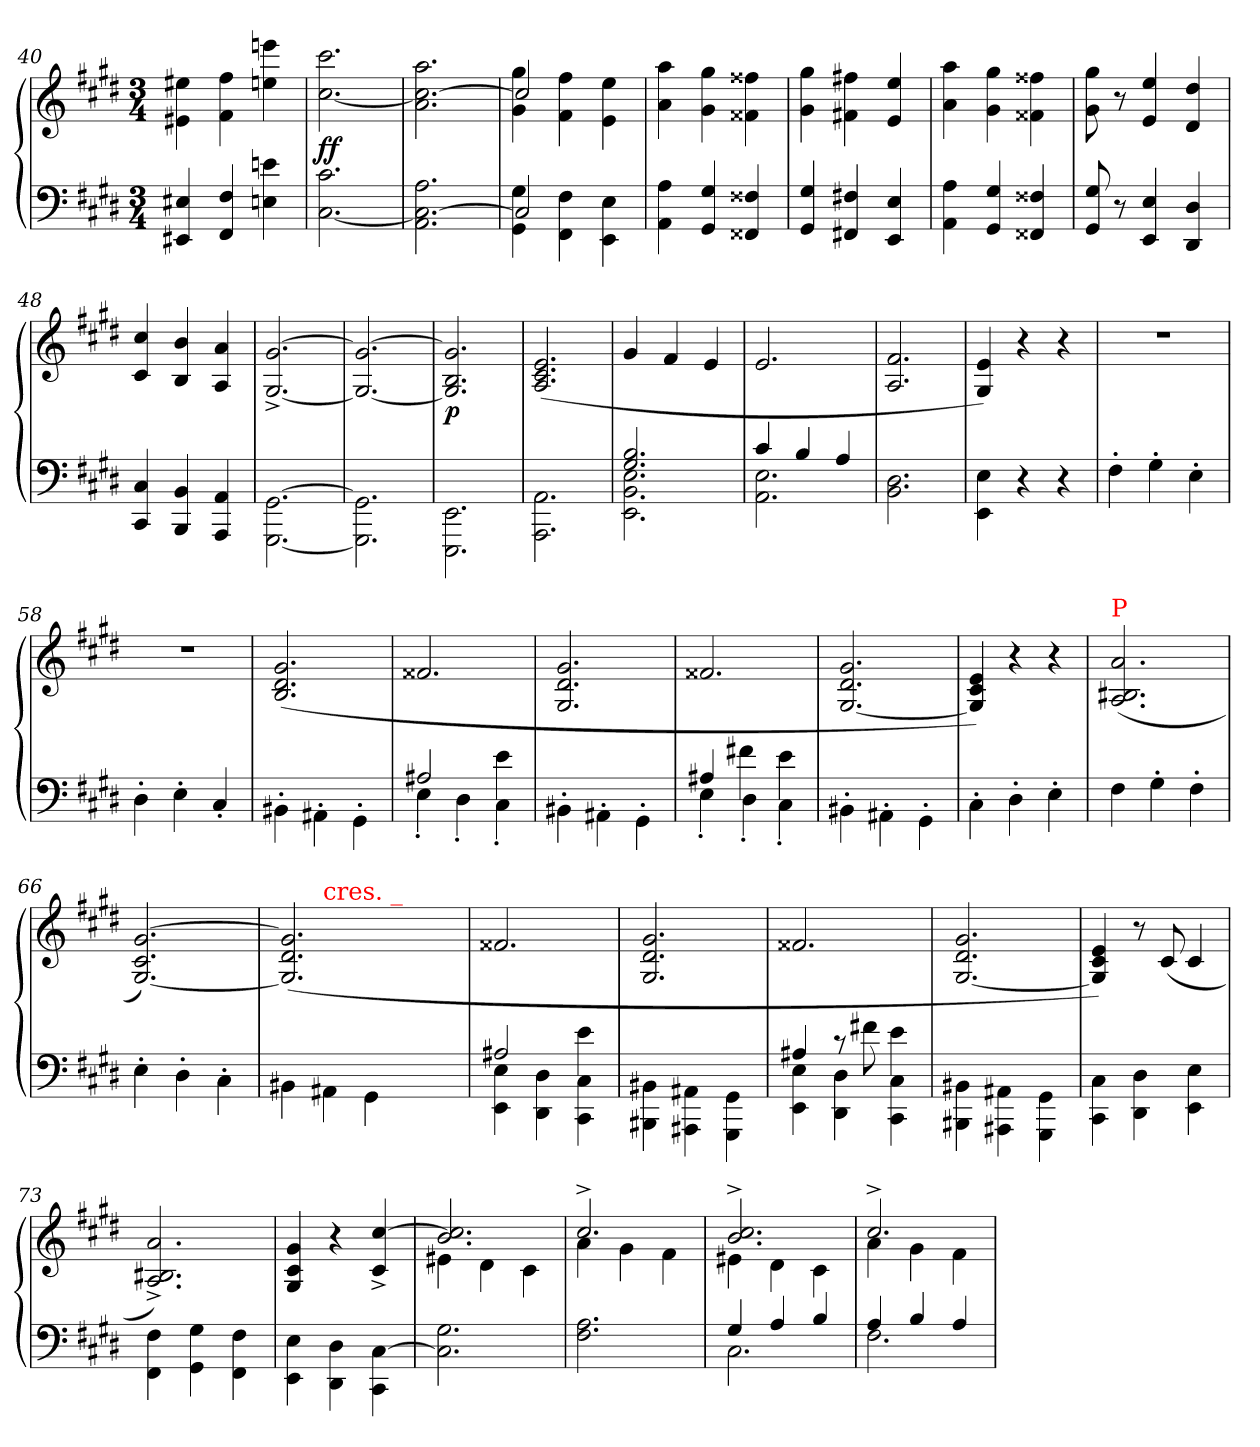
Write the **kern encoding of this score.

**kern	**kern	**dynam
*part1	*part1	*part1
*staff2	*staff1	*staff1/2
*clefF4	*clefG2	*
*k[f#c#g#d#]	*k[f#c#g#d#]	*
*c#:	*c#:	*
*M3/4	*M3/4	*
=40	=40	=40
4E#X 4EE#X	4ee#X\ 4e#X\	.
4F# 4FF#	4ff# 4f#	.
4en 4En	4eeen 4een	.
=41	=41	=41
2.c# [2.C#	2.ccc# [2.cc#	ff
=42	=42	=42
2.A\ 2.C#_\ 2.AA\	2.aa 2.cc#_ 2.a	.
=43	=43	=43
*^	*^	*
2C#]	4G# 4GG#	2cc#]	4gg# 4g#	.
.	4F# 4FF#	.	4ff# 4f#	.
4ryy	4E\ 4EE\	4ryy	4ee\ 4e\	.
*v	*v	*	*	*
*	*v	*v	*
=44	=44	=44
4A 4AA	4aa 4a	.
4G# 4GG#	4gg# 4g#	.
4F##X 4FF##X	4ff##X 4f##X	.
=45	=45	=45
4G# 4GG#	4gg# 4g#	.
4F#X 4FF#X	4ff#X 4f#X	.
4E 4EE	4ee 4e	.
=46	=46	=46
4A 4AA	4aa 4a	.
4G# 4GG#	4gg# 4g#	.
4F##X 4FF##X	4ff##X 4f##X	.
=47	=47	=47
8G# 8GG#	8gg# 8g#	.
8r	8r	.
4E 4EE	4ee 4e	.
4D# 4DD#	4dd# 4d#	.
=48	=48	=48
4C# 4CC#	4cc# 4c#	.
4BB 4BBB	4b 4B	.
4AA 4AAA	4a 4A	.
=49	=49	=49
[2.GG#\ [2.GGG#\	[2.g#^</ [2.G#^</	.
=50	=50	=50
2.GG#]\ 2.GGG#]\	2.g#_/ 2.G#_/	.
=51	=51	=51
2.EE\ 2.EEE\	2.g#]/ 2.B/ 2.G#]/	p
=52	=52	=52
2.AA\ 2.AAA\	(>2.e/ 2.c#/ 2.A/	.
=53	=53	=53
*^	*	*
2.B 2.G#	2.E 2.BB 2.EE	4g#	.
.	.	4f#	.
.	.	4e	.
=54	=54	=54	=54
4c#	2.E 2.AA	2.e	.
4B	.	.	.
4A	.	.	.
*v	*v	*	*
=55	=55	=55
2.D#\ 2.BB\	2.f#/ 2.A/	.
=56	=56	=56
4E\ 4EE\	4e/ 4G#/)	.
4r	4r	.
4r	4r	.
=57	=57	=57
4F#'>	2.r	.
4G#'>	.	.
4E'>	.	.
=58	=58	=58
4D#'>	2.r	.
4E'>	.	.
4C#'<	.	.
=59	=59	=59
4BB#X'>\	(>2.g#/ 2.d#/ 2.B/	.
4AA#X'>\	.	.
4GG#'>\	.	.
=60	=60	=60
*^	*	*
2A#X	4E'<	2.f##X	.
.	4D#'<	.	.
4e\	4C#'<	.	.
*v	*v	*	*
=61	=61	=61
4BB#X'<\	2.g#/ 2.d#/ 2.G#/	.
4AA#X'<\	.	.
4GG#'<\	.	.
=62	=62	=62
*^	*	*
4A#X/	4E'<	2.f##X	.
4f#X\	4D#'<	.	.
4e\	4C#'<	.	.
*v	*v	*	*
=63	=63	=63
4BB#X'<\	2.g#/ 2.d#/ [2.G#/	.
4AA#X'<\	.	.
4GG#'<\	.	.
=64	=64	=64
4C#'<\	4e/ 4c#/ 4G#]/)	.
4D#'<	4r	.
4E'<	4r	.
=65	=65	=65
!	!LO:TX:a:color=red:t=P	!
4F#\	(>2.a/ 2.B#X/ 2.A/	.
4G#'<\	.	.
4F#'<\	.	.
=66	=66	=66
4E'<\	[2.g#/ 2.c#/ [2.G#/)	.
4D#'<\	.	.
4C#'<\	.	.
=67	=67	=67
*	*^	*
4BB#X\	(>2.g#]/ 2.d#/ 2.G#]/	4ryy	.
!	!	!LO:TX:a:color=red:t=cres. _	!
4AA#X\	.	1ryy	.
4GG#\	.	.	.
2ryy	2ryy	.	.
*	*v	*v	*
=68	=68	=68
*^	*	*
2A#X	4E 4EE	2.f##X	.
.	4D# 4DD#	.	.
4e\	4C# 4CC#	.	.
*v	*v	*	*
=69	=69	=69
4BB#X\ 4BBB#X\	2.g#/ 2.d#/ 2.G#/	.
4AA#X\ 4AAA#X\	.	.
4GG#\ 4GGG#\	.	.
=70	=70	=70
*^	*	*
4A#X	4E 4EE	2.f##X	.
8rc	4D# 4DD#	.	.
8f#X\	.	.	.
4e\	4C# 4CC#	.	.
*v	*v	*	*
=71	=71	=71
4BB#X\ 4BBB#X\	2.g#/ 2.d#/ [2.G#/	.
4AA#X\ 4AAA#X\	.	.
4GG#\ 4GGG#\	.	.
=72	=72	=72
4C#\ 4CC#\	4e/ 4c#/ 4G#]/)	.
4D#\ 4DD#\	8r	.
.	(>8c#	.
4E\ 4EE\	4c#	.
=73	=73	=73
4F#\ 4FF#\	2.a^</ 2.B#X^</ 2.A^</)	.
4G#\ 4GG#\	.	.
4F#\ 4FF#\	.	.
=74	=74	=74
4E\ 4EE\	4g#/ 4c#/ 4G#/	.
4D#\ 4DD#\	4r	.
[4C#\ 4CC#\	[4cc#^< 4c#^<	.
=75	=75	=75
*	*^	*
2.G# 2.C#]	2.cc#] 2.b	4e#X	.
.	.	4d#	.
.	.	4c#	.
=76	=76	=76	=76
2.A 2.F#	2.cc#^>	4a	.
.	.	4g#	.
.	.	4f#	.
=77	=77	=77	=77
*^	*	*	*
4G#	2.C#	2.cc#^> 2.b^>	4e#X	.
4A	.	.	4d#	.
4B	.	.	4c#	.
=78	=78	=78	=78	=78
4A	2.F#	2.cc#^>	4a	.
4B	.	.	4g#	.
4A	.	.	4f#	.
*v	*v	*	*	*
*	*v	*v	*
=	=	=
*-	*-	*-
